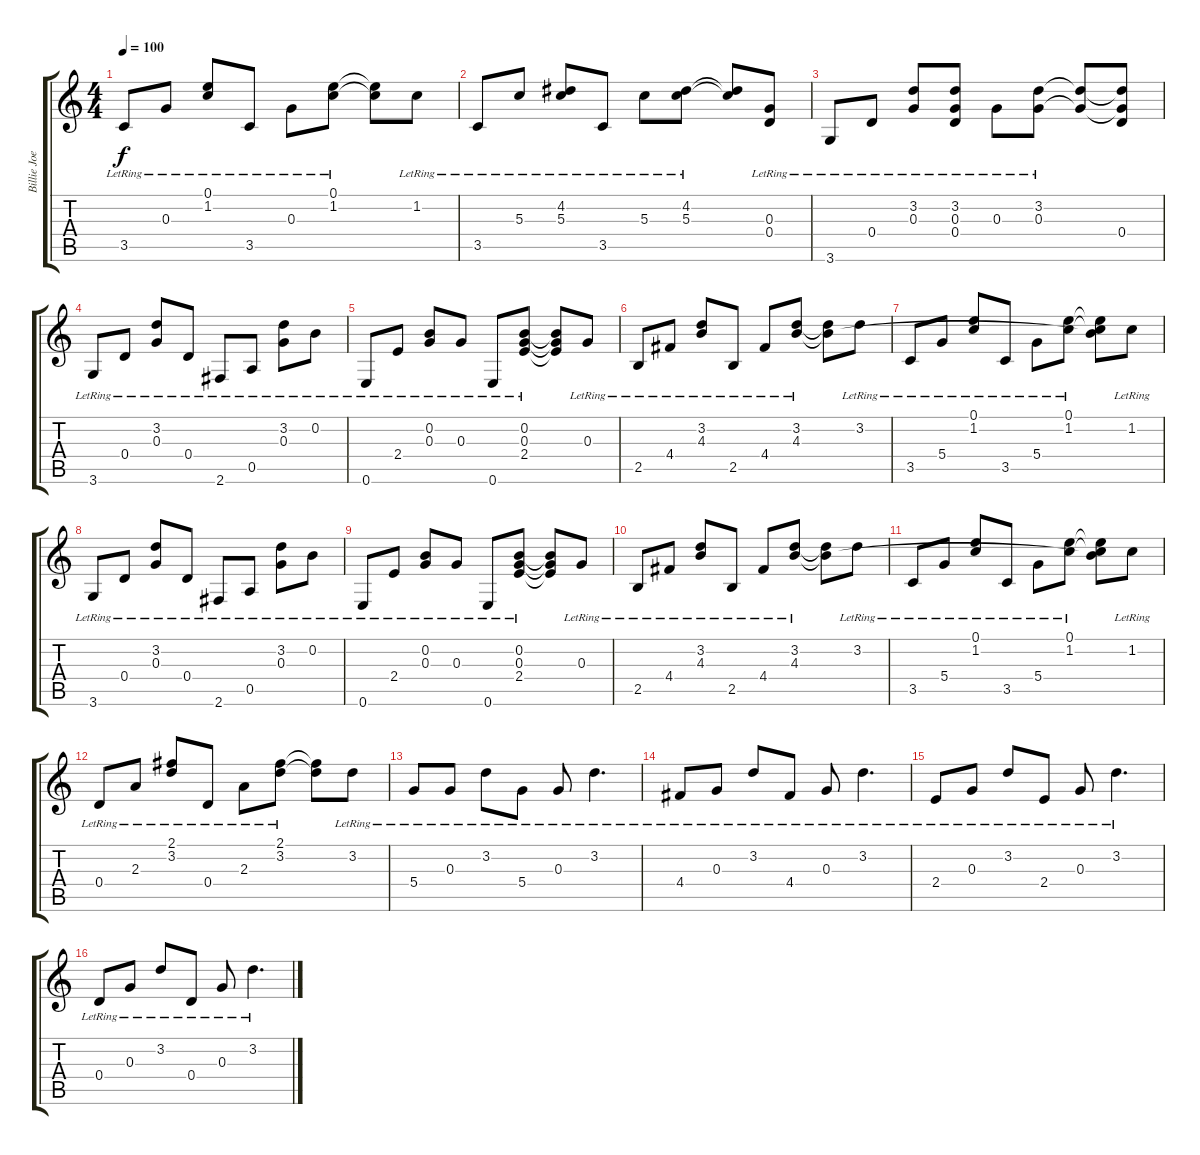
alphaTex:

\track ("Billie Joe Armstrong" "Billie Joe") {instrument acousticguitarsteel}
\staff {score tabs}
\tuning (E4 B3 G3 D3 A2 E2) {hide}
\ts (4 4)
\tempo 100
\clef g2
\ks c
3.5{lr}.8{dy f} 0.3{lr}.8 (0.1{lr} 1.2{lr}).8 3.5{lr}.8 0.3{lr}.8 (0.1{lr} 1.2{lr}).8 (0.1{t} 1.2{t}).8 1.2{lr}.8 |
3.5{lr}.8 5.3{lr}.8 (4.2{lr} 5.3{lr}).8 3.5{lr}.8 5.3{lr}.8 (4.2{lr} 5.3{lr}).8 (4.2{t} 5.3{t}).8 (0.3{lr} 0.4{lr}).8 |
3.6{lr}.8 0.4{lr}.8 (3.2{lr} 0.3{lr}).8 (3.2{lr} 0.3{lr} 0.4{lr}).8 0.3{lr}.8 (3.2{lr} 0.3).8 (3.2{t} 0.3{t}).8 (3.2{t} 0.3{t} 0.4).8 |
3.6{lr}.8 0.4{lr}.8 (3.2{lr} 0.3{lr}).8 0.4{lr}.8 2.6{lr}.8 0.5{lr}.8 (3.2{lr} 0.3{lr}).8 0.2{lr}.8 |
0.6{lr}.8 2.4{lr}.8 (0.2{lr} 0.3{lr}).8 0.3{lr}.8 0.6{lr}.8 (0.2 0.3 2.4{lr}).8 (0.2{t} 0.3{t} 2.4{t}).8 0.3{lr}.8 |
2.5{lr}.8 4.4{lr}.8 (3.2{lr} 4.3{lr}).8 2.5{lr}.8 4.4{lr}.8 (3.2{lr} 4.3{lr}).8 (3.2{t} 4.3{t}).8 3.2{lr}.8 |
3.5{lr}.8 5.4{lr}.8 (0.1 1.2{lr}).8 3.5{lr}.8 5.4{lr}.8 (0.1 1.2{lr}).8 (0.1{t} 1.2{t} 4.3{t}).8 1.2{lr}.8 |
3.6{lr}.8 0.4{lr}.8 (3.2{lr} 0.3{lr}).8 0.4{lr}.8 2.6{lr}.8 0.5{lr}.8 (3.2{lr} 0.3{lr}).8 0.2{lr}.8 |
0.6{lr}.8 2.4{lr}.8 (0.2{lr} 0.3{lr}).8 0.3{lr}.8 0.6{lr}.8 (0.2 0.3 2.4{lr}).8 (0.2{t} 0.3{t} 2.4{t}).8 0.3{lr}.8 |
2.5{lr}.8 4.4{lr}.8 (3.2{lr} 4.3{lr}).8 2.5{lr}.8 4.4{lr}.8 (3.2{lr} 4.3{lr}).8 (3.2{t} 4.3{t}).8 3.2{lr}.8 |
3.5{lr}.8 5.4{lr}.8 (0.1 1.2{lr}).8 3.5{lr}.8 5.4{lr}.8 (0.1 1.2{lr}).8 (0.1{t} 1.2{t} 4.3{t}).8 1.2{lr}.8 |
0.4{lr}.8 2.3{lr}.8 (2.1{lr} 3.2{lr}).8 0.4{lr}.8 2.3{lr}.8 (2.1{lr} 3.2{lr}).8 (2.1{t} 3.2{t}).8 3.2{lr}.8 |
5.4{lr}.8 0.3{lr}.8 3.2{lr}.8 5.4{lr}.8 0.3{lr}.8 3.2{lr}.4{d} |
4.4{lr}.8 0.3{lr}.8 3.2{lr}.8 4.4{lr}.8 0.3{lr}.8 3.2{lr}.4{d} |
2.4{lr}.8 0.3{lr}.8 3.2{lr}.8 2.4{lr}.8 0.3{lr}.8 3.2{lr}.4{d} |
0.4{lr}.8 0.3{lr}.8 3.2{lr}.8 0.4{lr}.8 0.3{lr}.8 3.2{lr}.4{d}
